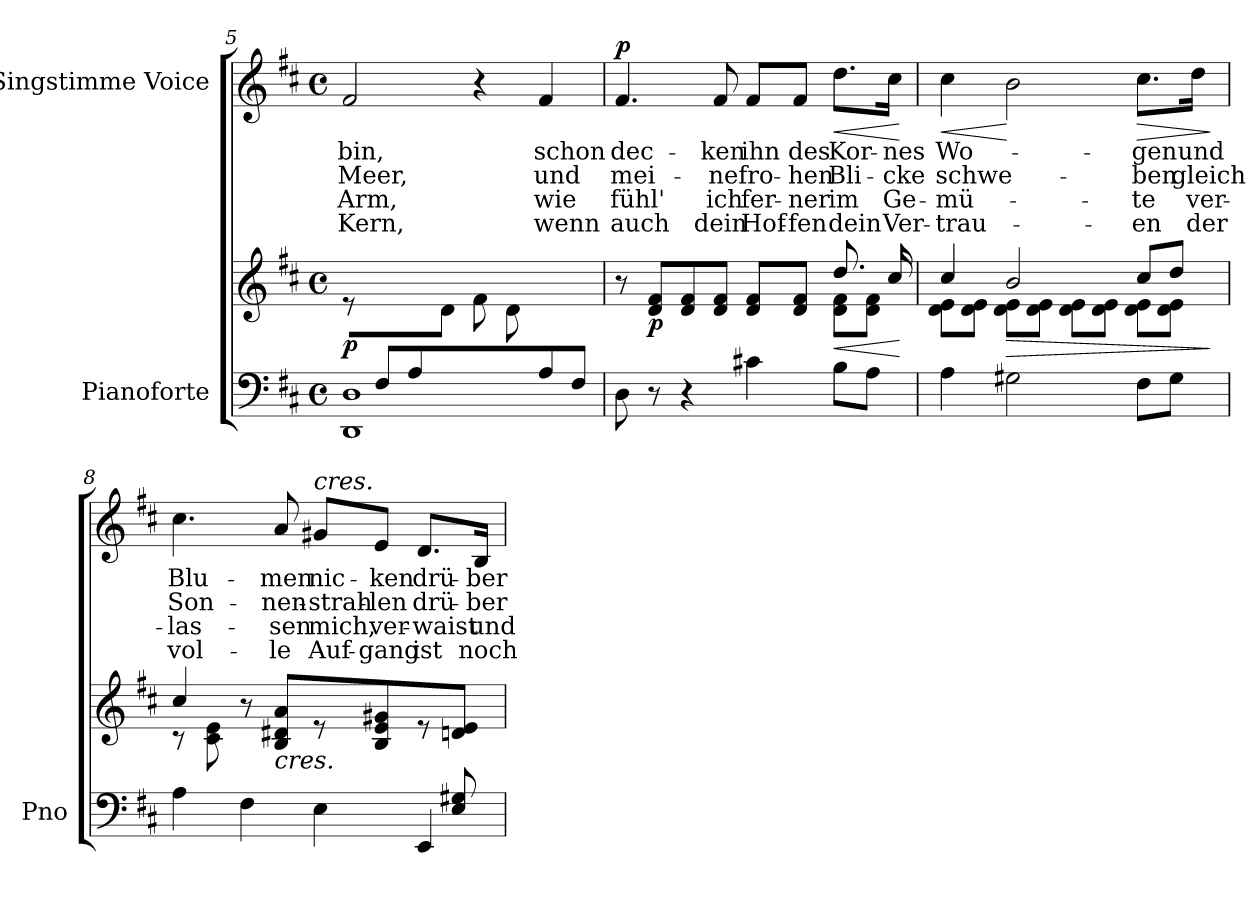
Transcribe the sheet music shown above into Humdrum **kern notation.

**kern	**kern	**dynam	**kern	**text	**text	**text	**text	**dynam
*part2	*part2	*part2	*part1	*part1	*part1	*part1	*part1	*part1
*staff3	*staff2	*staff2/3	*staff1	*staff1	*staff1	*staff1	*staff1	*staff1
*I"Pianoforte	*	*	*I"Singstimme Voice	*	*	*	*	*
*I'Pno	*	*	*	*	*	*	*	*
*clefF4	*clefG2	*	*clefG2	*	*	*	*	*
*k[f#c#]	*k[f#c#]	*	*k[f#c#]	*	*	*	*	*
*M4/4	*M4/4	*	*M4/4	*	*	*	*	*
*met(c)	*met(c)	*	*met(c)	*	*	*	*	*
=5	=5	=5	=5	=5	=5	=5	=5	=5
*^	*	*	*	*	*	*	*	*
!	!	!	!LO:DY:b	!	!	!	!	!	!
8ryy	1DD 1D	8r	p	2f#/	bin,	-Meer,	-Arm,	Kern,	.
8F#/L	.	4ryy	.	.	.	.	.	.	.
8A/	.	.	.	.	.	.	.	.	.
4.ryy	.	8d\J	.	.	.	.	.	.	.
.	.	8f#\L	.	4r	.	.	.	.	.
.	.	8d\	.	.	.	.	.	.	.
8A/	.	4ryy	.	4f#/	schon	und	wie	wenn	.
8F#/J	.	.	.	.	.	.	.	.	.
*v	*v	*	*	*	*	*	*	*	*
=6	=6	=6	=6	=6	=6	=6	=6	=6
*	*^	*	*	*	*	*	*	*
!	!	!	!	!	!	!	!	!	!LO:DY:a
8D\	8r	2.ryy	.	4.f#/	dec-	mei-	fühl'	auch	p
!	!	!	!LO:DY:b	!	!	!	!	!	!
8r	8d/ 8f#/L	.	p	.	.	.	.	.	.
4r	8d/ 8f#/	.	.	.	.	.	.	.	.
.	8d/ 8f#/J	.	.	8f#/	-ken	-ne	ich	dein	.
4c#X\	8d/ 8f#/L	.	.	8f#/L	ihn	fro-	fer-	Hof-	.
.	8d/ 8f#/J	.	.	8f#/J	des	-hen	-ner	-fen	.
!	!	!	!LO:HP:b	!	!	!	!	!	!LO:HP:b
8B\L	8.dd/	8d\ 8f#\L	<	8.dd\L	Kor-	Bli-	im	dein	<
8A\J	.	8d\ 8f#\J	.	.	.	.	.	.	.
.	16cc#/	.	.	16cc#\Jk	-nes	-cke	Ge-	Ver-	.
*	*v	*v	*	*	*	*	*	*	*
.	.	[	.	.	.	.	.	[
=7	=7	=7	=7	=7	=7	=7	=7	=7
*	*^	*	*	*	*	*	*	*
!	!	!	!	!	!	!	!	!	!LO:HP:b
4A\	4cc#/	8d\ 8e\L	.	4cc#\	Wo-	schwe-	-mü-	-trau-	<
.	.	8d\ 8e\J	.	.	.	.	.	.	.
!	!	!	!LO:HP:b	!	!	!	!	!	!
2G#X\	2b/	8d\ 8e\L	>	2b\	.	.	.	.	[
.	.	8d\ 8e\J	.	.	.	.	.	.	.
.	.	8d\ 8e\L	.	.	.	.	.	.	.
.	.	8d\ 8e\J	.	.	.	.	.	.	.
!	!	!	!	!	!	!	!	!	!LO:HP:b
8F#\L	8cc#/L	8d\ 8e\L	.	8.cc#\L	-gen	-ben	-te	-en	>
8G#\J	8dd/J	8d\ 8e\J	.	.	.	.	.	.	.
.	.	.	.	16dd\Jk	und	gleich	ver-	der	.
*	*v	*v	*	*	*	*	*	*	*
.	.	]	.	.	.	.	.	]
=8	=8	=8	=8	=8	=8	=8	=8	=8
*^	*^	*	*	*	*	*	*	*
2..ryy	4A\	4cc#/	8r	.	4.cc#\	Blu-	Son-	-las-	vol-	.
.	.	.	8c#\ 8e\	.	.	.	.	.	.	.
.	4F#\	8r	2ryy	.	.	.	.	.	.	.
!	!	!LO:TX:b:i:t=cres.	!	!	!	!	!	!	!	!
.	.	8B/ 8d#X/ 8a/L	.	.	8a/	-men	-nen-	-sen	-le	.
!	!	!	!	!	!LO:TX:a:i:t=cres.	!	!	!	!	!
.	4E\	8r	.	.	8g#X/L	nic-	-strah-	mich,	Auf-	.
.	.	8B/ 8e/ 8g#X/	.	.	8e/J	-ken	-len	ver-	-gang	.
.	4EE/	8r	8ryy	.	8.d/L	drü-	drü-	-waist	ist	.
8E/ 8G#X/	.	8dn/ 8e/J	8ryy	.	.	.	.	.	.	.
.	.	.	.	.	16B/Jk	-ber	-ber	und	noch	.
*v	*v	*	*	*	*	*	*	*	*	*
*	*v	*v	*	*	*	*	*	*	*
=	=	=	=	=	=	=	=	=
*-	*-	*-	*-	*-	*-	*-	*-	*-
